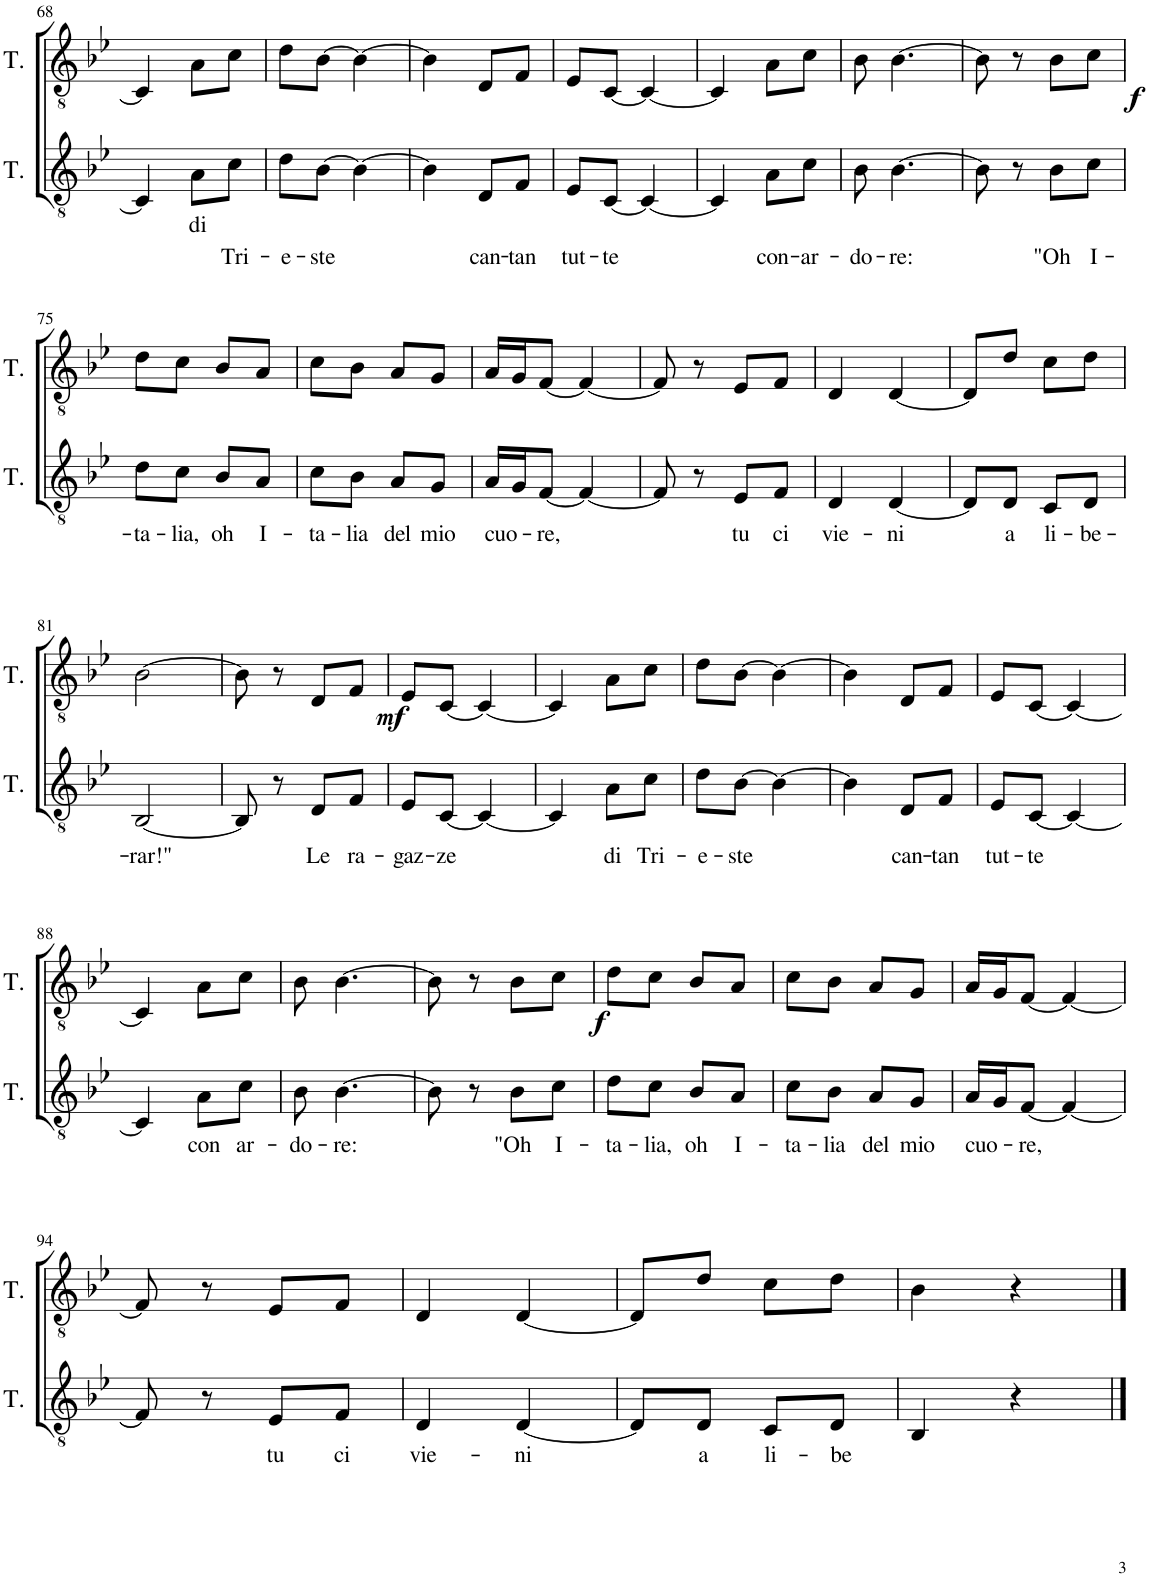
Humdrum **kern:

**kern	**text	**kern	**dynam
*part2	*part2	*part1	*part1
*staff2	*staff2	*staff1	*staff1
*I"Tenor	*	*I"Tenor	*
*I'T.	*	*I'T.	*
!!LO:PB:g=z
*clefGv2	*	*clefGv2	*
*k[b-e-]	*	*k[b-e-]	*
*M2/4	*	*M2/4	*
=68	=68	=68	=68
4C/]	.	4C/]	.
!	!LO:LY:b	!	!
8A\L	di	8A\L	.
!	!LO:LY:b	!	!
8c\J	Tri-	8c\J	.
=69	=69	=69	=69
!	!LO:LY:b	!	!
8d\L	-e-	8d\L	.
!	!LO:LY:b	!	!
[8B-\J	-ste	[8B-\J	.
4B-\_	.	4B-\_	.
=70	=70	=70	=70
4B-\]	.	4B-\]	.
!	!LO:LY:b	!	!
8D/L	can-	8D/L	.
!	!LO:LY:b	!	!
8F/J	-tan	8F/J	.
=71	=71	=71	=71
!	!LO:LY:b	!	!
8E-/L	tut-	8E-/L	.
!	!LO:LY:b	!	!
[8C/J	-te	[8C/J	.
4C/_	.	4C/_	.
=72	=72	=72	=72
4C/]	.	4C/]	.
!	!LO:LY:b	!	!
8A\L	con-	8A\L	.
!	!LO:LY:b	!	!
8c\J	-ar-	8c\J	.
=73	=73	=73	=73
!	!LO:LY:b	!	!
8B-\	-do-	8B-\	.
!	!LO:LY:b	!	!
[4.B-\	-re:	[4.B-\	.
=74	=74	=74	=74
8B-\]	.	8B-\]	.
8r	.	8r	.
!	!LO:LY:b	!	!LO:DY:b
8B-\L	"Oh	8B-\L	f
!	!LO:LY:b	!	!
8c\J	I-	8c\J	.
!!LO:LB:g=z
=75	=75	=75	=75
!	!LO:LY:b	!	!
8d\L	-ta-	8d\L	.
!	!LO:LY:b	!	!
8c\J	-lia,	8c\J	.
!	!LO:LY:b	!	!
8B-/L	oh	8B-/L	.
!	!LO:LY:b	!	!
8A/J	I-	8A/J	.
=76	=76	=76	=76
!	!LO:LY:b	!	!
8c\L	-ta-	8c\L	.
!	!LO:LY:b	!	!
8B-\J	-lia	8B-\J	.
!	!LO:LY:b	!	!
8A/L	del	8A/L	.
!	!LO:LY:b	!	!
8G/J	mio	8G/J	.
=77	=77	=77	=77
!	!LO:LY:b	!	!
16A/LL	cuo-	16A/LL	.
16G/J	.	16G/J	.
!	!LO:LY:b	!	!
[8F/J	-re,	[8F/J	.
4F/_	.	4F/_	.
=78	=78	=78	=78
8F/]	.	8F/]	.
8r	.	8r	.
!	!LO:LY:b	!	!
8E-/L	tu	8E-/L	.
!	!LO:LY:b	!	!
8F/J	ci	8F/J	.
=79	=79	=79	=79
!	!LO:LY:b	!	!
4D/	vie-	4D/	.
!	!LO:LY:b	!	!
[4D/	-ni	[4D/	.
=80	=80	=80	=80
8D/L]	.	8D/L]	.
!	!LO:LY:b	!	!
8D/J	a	8d/J	.
!	!LO:LY:b	!	!
8C/L	li-	8c\L	.
!	!LO:LY:b	!	!
8D/J	-be-	8d\J	.
!!LO:LB:g=z
=81	=81	=81	=81
!	!LO:LY:b	!	!
[2BB-/	-rar!"	[2B-\	.
=82	=82	=82	=82
8BB-/]	.	8B-\]	.
8r	.	8r	.
!	!LO:LY:b	!	!LO:DY:b
8D/L	Le	8D/L	mf
!	!LO:LY:b	!	!
8F/J	ra-	8F/J	.
=83	=83	=83	=83
!	!LO:LY:b	!	!
8E-/L	-gaz-	8E-/L	.
!	!LO:LY:b	!	!
[8C/J	-ze	[8C/J	.
4C/_	.	4C/_	.
=84	=84	=84	=84
4C/]	.	4C/]	.
!	!LO:LY:b	!	!
8A\L	di	8A\L	.
!	!LO:LY:b	!	!
8c\J	Tri-	8c\J	.
=85	=85	=85	=85
!	!LO:LY:b	!	!
8d\L	-e-	8d\L	.
!	!LO:LY:b	!	!
[8B-\J	-ste	[8B-\J	.
4B-\_	.	4B-\_	.
=86	=86	=86	=86
4B-\]	.	4B-\]	.
!	!LO:LY:b	!	!
8D/L	can-	8D/L	.
!	!LO:LY:b	!	!
8F/J	-tan	8F/J	.
=87	=87	=87	=87
!	!LO:LY:b	!	!
8E-/L	tut-	8E-/L	.
!	!LO:LY:b	!	!
[8C/J	-te	[8C/J	.
4C/_	.	4C/_	.
!!LO:LB:g=z
=88	=88	=88	=88
4C/]	.	4C/]	.
!	!LO:LY:b	!	!
8A\L	con	8A\L	.
!	!LO:LY:b	!	!
8c\J	ar-	8c\J	.
=89	=89	=89	=89
!	!LO:LY:b	!	!
8B-\	-do-	8B-\	.
!	!LO:LY:b	!	!
[4.B-\	-re:	[4.B-\	.
=90	=90	=90	=90
8B-\]	.	8B-\]	.
8r	.	8r	.
!	!LO:LY:b	!	!LO:DY:b
8B-\L	"Oh	8B-\L	f
!	!LO:LY:b	!	!
8c\J	I-	8c\J	.
=91	=91	=91	=91
!	!LO:LY:b	!	!
8d\L	-ta-	8d\L	.
!	!LO:LY:b	!	!
8c\J	-lia,	8c\J	.
!	!LO:LY:b	!	!
8B-/L	oh	8B-/L	.
!	!LO:LY:b	!	!
8A/J	I-	8A/J	.
=92	=92	=92	=92
!	!LO:LY:b	!	!
8c\L	-ta-	8c\L	.
!	!LO:LY:b	!	!
8B-\J	-lia	8B-\J	.
!	!LO:LY:b	!	!
8A/L	del	8A/L	.
!	!LO:LY:b	!	!
8G/J	mio	8G/J	.
=93	=93	=93	=93
!	!LO:LY:b	!	!
16A/LL	cuo-	16A/LL	.
16G/J	.	16G/J	.
!	!LO:LY:b	!	!
[8F/J	-re,	[8F/J	.
4F/_	.	4F/_	.
!!LO:LB:g=z
=94	=94	=94	=94
8F/]	.	8F/]	.
8r	.	8r	.
!	!LO:LY:b	!	!
8E-/L	tu	8E-/L	.
!	!LO:LY:b	!	!
8F/J	ci	8F/J	.
=95	=95	=95	=95
!	!LO:LY:b	!	!
4D/	vie-	4D/	.
!	!LO:LY:b	!	!
[4D/	-ni	[4D/	.
=96	=96	=96	=96
8D/L]	.	8D/L]	.
!	!LO:LY:b	!	!
8D/J	a	8d/J	.
!	!LO:LY:b	!	!
8C/L	li-	8c\L	.
!	!LO:LY:b	!	!
8D/J	-be-	8d\J	.
=97	=97	=97	=97
4BB-/	.	4B-\	.
4r	.	4r	.
==	==	==	==
*-	*-	*-	*-
